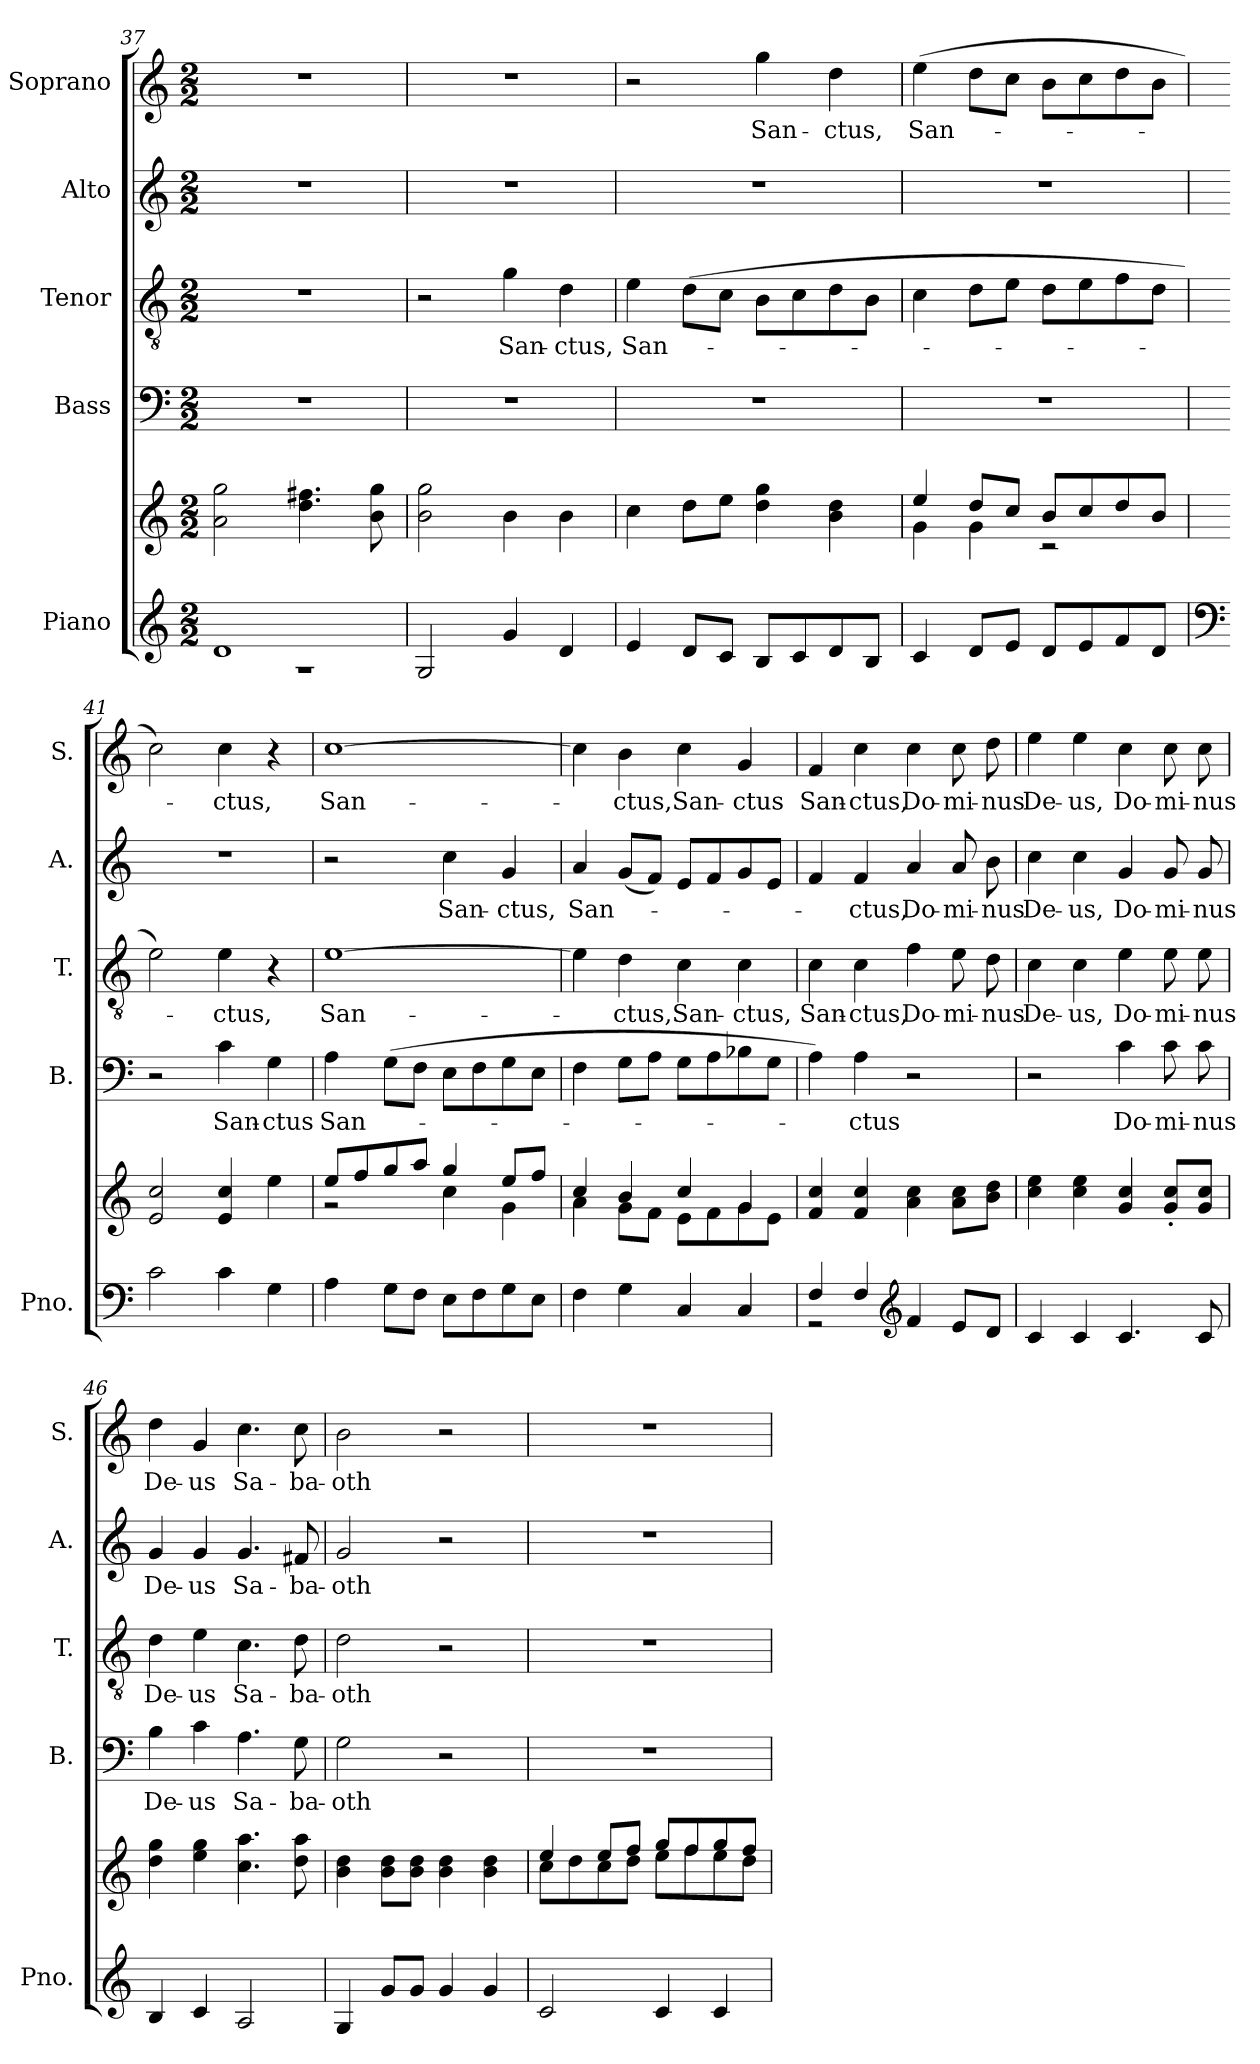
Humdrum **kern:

**kern	**kern	**kern	**text	**kern	**text	**kern	**text	**kern	**text
*part5	*part5	*part4	*part4	*part3	*part3	*part2	*part2	*part1	*part1
*staff6	*staff5	*staff4	*staff4	*staff3	*staff3	*staff2	*staff2	*staff1	*staff1
*I"Piano	*	*I"Bass	*	*I"Tenor	*	*I"Alto	*	*I"Soprano	*
*I'Pno.	*	*I'B.	*	*I'T.	*	*I'A.	*	*I'S.	*
*clefG2	*clefG2	*clefF4	*	*clefGv2	*	*clefG2	*	*clefG2	*
*k[]	*k[]	*k[]	*	*k[]	*	*k[]	*	*k[]	*
*M2/2	*M2/2	*M2/2	*	*M2/2	*	*M2/2	*	*M2/2	*
=37	=37	=37	=37	=37	=37	=37	=37	=37	=37
*^	*	*	*	*	*	*	*	*	*
1d	1r	2a\ 2gg\	1r	.	1r	.	1r	.	1r	.
.	.	4.dd\ 4.ff#X\	.	.	.	.	.	.	.	.
.	.	8b\ 8gg\	.	.	.	.	.	.	.	.
*v	*v	*	*	*	*	*	*	*	*	*
=38	=38	=38	=38	=38	=38	=38	=38	=38	=38
2G/	2b\ 2gg\	1r	.	2r	.	1r	.	1r	.
!	!	!	!	!	!LO:LY:b	!	!	!	!
4g/	4b\	.	.	4g\	San-	.	.	.	.
!	!	!	!	!	!LO:LY:b	!	!	!	!
4d/	4b\	.	.	4d\	-ctus,	.	.	.	.
=39	=39	=39	=39	=39	=39	=39	=39	=39	=39
!	!	!	!	!	!LO:LY:b	!	!	!	!
4e/	4cc\	1r	.	4e\	San-	1r	.	2r	.
8d/L	8dd\L	.	.	(>8d\L	.	.	.	.	.
8c/J	8ee\J	.	.	8c\J	.	.	.	.	.
!	!	!	!	!	!	!	!	!	!LO:LY:b
8B/L	4dd\ 4gg\	.	.	8B\L	.	.	.	4gg\	San-
8c/	.	.	.	8c\	.	.	.	.	.
!	!	!	!	!	!	!	!	!	!LO:LY:b
8d/	4b\ 4dd\	.	.	8d\	.	.	.	4dd\	ctus,
8B/J	.	.	.	8B\J	.	.	.	.	.
=40	=40	=40	=40	=40	=40	=40	=40	=40	=40
*	*^	*	*	*	*	*	*	*	*
!	!	!	!	!	!	!	!	!	!	!LO:LY:b
4c/	4ee/	4g\	1r	.	4c\	.	1r	.	(>4ee\	San-
8d/L	8dd/L	4g\	.	.	8d\L	.	.	.	8dd\L	.
8e/J	8cc/J	.	.	.	8e\J	.	.	.	8cc\J	.
8d/L	8b/L	2r	.	.	8d\L	.	.	.	8b\L	.
8e/	8cc/	.	.	.	8e\	.	.	.	8cc\	.
8f/	8dd/	.	.	.	8f\	.	.	.	8dd\	.
8d/J	8b/J	.	.	.	8d\J	.	.	.	8b\J	.
*	*v	*v	*	*	*	*	*	*	*	*
=41	=41	=41	=41	=41	=41	=41	=41	=41	=41
*clefF4	*	*	*	*	*	*	*	*	*
2c\	2e/ 2cc/	2r	.	2e\)	.	1r	.	2cc\)	.
!	!	!	!LO:LY:b	!	!LO:LY:b	!	!	!	!LO:LY:b
4c\	4e/ 4cc/	4c\	San-	4e\	-ctus,	.	.	4cc\	ctus,
!	!	!	!LO:LY:b	!	!	!	!	!	!
4G\	4ee\	4G\	-ctus	4r	.	.	.	4r	.
!!LO:LB:g=z
=42	=42	=42	=42	=42	=42	=42	=42	=42	=42
*	*^	*	*	*	*	*	*	*	*
!	!	!	!	!LO:LY:b	!	!LO:LY:b	!	!	!	!LO:LY:b
4A\	8ee/L	2r	4A\	San-	[1e	San-	2r	.	[1cc	San-
.	8ff/	.	.	.	.	.	.	.	.	.
8G\L	8gg/	.	(<8G\L	.	.	.	.	.	.	.
8F\J	8aa/J	.	8F\J	.	.	.	.	.	.	.
!	!	!	!	!	!	!	!	!LO:LY:b	!	!
8E\L	4gg/	4cc\	8E\L	.	.	.	4cc\	San-	.	.
8F\	.	.	8F\	.	.	.	.	.	.	.
!	!	!	!	!	!	!	!	!LO:LY:b	!	!
8G\	8ee/L	4g\	8G\	.	.	.	4g/	ctus,	.	.
8E\J	8ff/J	.	8E\J	.	.	.	.	.	.	.
=43	=43	=43	=43	=43	=43	=43	=43	=43	=43	=43
!	!	!	!	!	!	!	!	!LO:LY:b	!	!
4F\	4cc/	4a\	4F\	.	4e\]	.	4a/	San-	4cc\]	.
!	!	!	!	!	!	!LO:LY:b	!	!	!	!LO:LY:b
4G\	4b/	8g\L	8G\L	.	4d\	-ctus,	(<8g/L	.	4b\	-ctus,
.	.	8f\J	8A\J	.	.	.	8f/J)	.	.	.
!	!	!	!	!	!	!LO:LY:b	!	!	!	!LO:LY:b
4C/	4cc/	8e\L	8G\L	.	4c\	San-	8e/L	.	4cc\	San-
.	.	8f\	8A\	.	.	.	8f/	.	.	.
!	!	!	!	!	!	!LO:LY:b	!	!	!	!LO:LY:b
4C/	4g/	8g\	8B-X\	.	4c\	-ctus,	8g/	.	4g/	-ctus
.	.	8e\J	8G\J	.	.	.	8e/J	.	.	.
=44	=44	=44	=44	=44	=44	=44	=44	=44	=44	=44
*^	*	*	*	*	*	*	*	*	*	*
!	!	!	!	!	!	!	!LO:LY:b	!	!	!	!LO:LY:b
*	*	*v	*v	*	*	*	*	*	*	*	*
4F/	2r	4f/ 4cc/	4A\)	.	4c\	San-	4f/	.	4f/	San-
!	!	!	!	!LO:LY:b	!	!LO:LY:b	!	!LO:LY:b	!	!LO:LY:b
4F/	.	4f/ 4cc/	4A\	ctus	4c\	-ctus,	4f/	ctus,	4cc\	ctus,
*clefG2	*	*	*	*	*	*	*	*	*	*
!	!	!	!	!	!	!LO:LY:b	!	!LO:LY:b	!	!LO:LY:b
4f/	2ryy	4a\ 4cc\	2r	.	4f\	Do-	4a/	Do-	4cc\	Do-
!	!	!	!	!	!	!LO:LY:b	!	!LO:LY:b	!	!LO:LY:b
8e/L	.	8a\ 8cc\L	.	.	8e\	mi-	8a/	-mi-	8cc\	mi-
!	!	!	!	!	!	!LO:LY:b	!	!LO:LY:b	!	!LO:LY:b
8d/J	.	8b\ 8dd\J	.	.	8d\	nus	8b\	nus	8dd\	nus
*v	*v	*	*	*	*	*	*	*	*	*
=45	=45	=45	=45	=45	=45	=45	=45	=45	=45
!	!	!	!	!	!LO:LY:b	!	!LO:LY:b	!	!LO:LY:b
4c/	4cc\ 4ee\	2r	.	4c\	De-	4cc\	De-	4ee\	De-
!	!	!	!	!	!LO:LY:b	!	!LO:LY:b	!	!LO:LY:b
4c/	4cc\ 4ee\	.	.	4c\	us,	4cc\	us,	4ee\	us,
!	!	!	!LO:LY:b	!	!LO:LY:b	!	!LO:LY:b	!	!LO:LY:b
4.c/	4g/ 4cc/	4c\	Do-	4e\	Do-	4g/	Do-	4cc\	Do-
!	!	!	!LO:LY:b	!	!LO:LY:b	!	!LO:LY:b	!	!LO:LY:b
.	8g/' 8cc/'L	8c\	mi-	8e\	mi-	8g/	mi-	8cc\	mi-
!	!	!	!LO:LY:b	!	!LO:LY:b	!	!LO:LY:b	!	!LO:LY:b
8c/	8g/ 8cc/J	8c\	nus	8e\	nus	8g/	nus	8cc\	nus
=46	=46	=46	=46	=46	=46	=46	=46	=46	=46
!	!	!	!LO:LY:b	!	!LO:LY:b	!	!LO:LY:b	!	!LO:LY:b
4B/	4dd\ 4gg\	4B\	De-	4d\	De-	4g/	De-	4dd\	De-
!	!	!	!LO:LY:b	!	!LO:LY:b	!	!LO:LY:b	!	!LO:LY:b
4c/	4ee\ 4gg\	4c\	us	4e\	us	4g/	us	4g/	us
!	!	!	!LO:LY:b	!	!LO:LY:b	!	!LO:LY:b	!	!LO:LY:b
2A/	4.cc\ 4.aa\	4.A\	Sa-	4.c\	Sa-	4.g/	Sa-	4.cc\	Sa-
!	!	!	!LO:LY:b	!	!LO:LY:b	!	!LO:LY:b	!	!LO:LY:b
.	8dd\ 8aa\	8G\	ba-	8d\	ba-	8f#X/	ba-	8cc\	ba-
!!LO:PB:g=z
=47	=47	=47	=47	=47	=47	=47	=47	=47	=47
!	!	!	!LO:LY:b	!	!LO:LY:b	!	!LO:LY:b	!	!LO:LY:b
4G/	4b\ 4dd\	2G\	oth	2d\	oth	2g/	oth	2b\	oth
8g/L	8b\ 8dd\L	.	.	.	.	.	.	.	.
8g/J	8b\ 8dd\J	.	.	.	.	.	.	.	.
4g/	4b\ 4dd\	2r	.	2r	.	2r	.	2r	.
4g/	4b\ 4dd\	.	.	.	.	.	.	.	.
=48	=48	=48	=48	=48	=48	=48	=48	=48	=48
*	*^	*	*	*	*	*	*	*	*
2c/	4ee/	8cc\L	1r	.	1r	.	1r	.	1r	.
.	.	8dd\	.	.	.	.	.	.	.	.
.	8ee/L	8cc\	.	.	.	.	.	.	.	.
.	8ff/J	8dd\J	.	.	.	.	.	.	.	.
4c/	8gg/L	8ee\L	.	.	.	.	.	.	.	.
.	8ff/	8ff\	.	.	.	.	.	.	.	.
4c/	8gg/	8ee\	.	.	.	.	.	.	.	.
.	8ff/J	8dd\J	.	.	.	.	.	.	.	.
*	*v	*v	*	*	*	*	*	*	*	*
=	=	=	=	=	=	=	=	=	=
*-	*-	*-	*-	*-	*-	*-	*-	*-	*-
